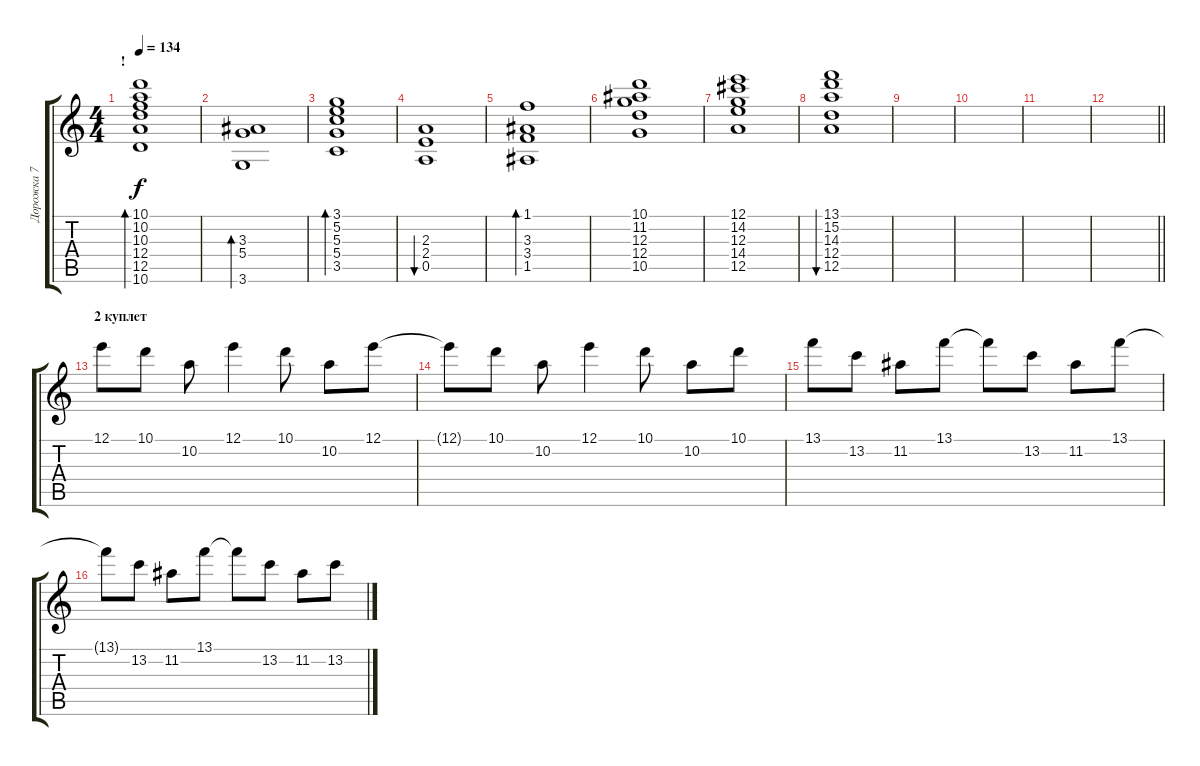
\track ("Дорожка 7" "Дорожка 7") {instrument acousticguitarsteel}
\staff {score tabs}
\tuning (E4 B3 G3 D3 A2 E2) {hide}
\ts (4 4)
\section ("" "!")
\tempo 134
\clef g2
\ks c
(10.1 10.2 10.3 12.4 12.5 10.6).1{bd 120 dy f} |
(3.3 5.4 3.6).1{bd 120} |
(3.1 5.2 5.3 5.4 3.5).1{bd 120} |
(2.3 2.4 0.5).1{bu 120} |
(1.1 3.3 3.4 1.5).1{bd 120} |
(10.1 11.2 12.3 12.4 10.5).1 |
(12.1 14.2 12.3 14.4 12.5).1 |
(13.1 15.2 14.3 12.4 12.5).1{bu 120} |
|
|
|
\barLineRight lightlight
|
\section ("" "2 куплет")
12.1.8 10.1.8 10.2.8 12.1.4 10.1.8 10.2.8 12.1.8 |
12.1{t}.8 10.1.8 10.2.8 12.1.4 10.1.8 10.2.8 10.1.8 |
13.1.8 13.2.8 11.2.8 13.1.8 13.1{t}.8 13.2.8 11.2.8 13.1.8 |
13.1{t}.8 13.2.8 11.2.8 13.1.8 13.1{t}.8 13.2.8 11.2.8 13.2.8
